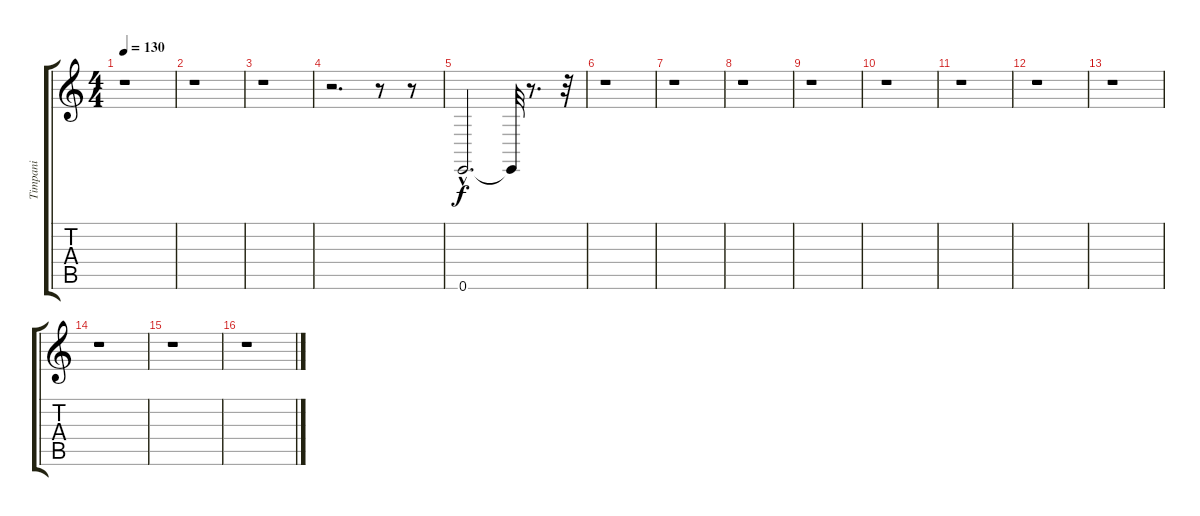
\track ("Timpani" "Timpani") {instrument timpani}
\staff {score tabs}
\tuning (E4 B3 G3 D3 A2 E2) {hide}
\ts (4 4)
\tempo 130
\clef g2
\ks c
r.1{dy f instrument timpani} |
r.1 |
r.1 |
r.2{d} r.8 r.8 |
0.6{hac}.2{d} 0.6{t}.32 r.8{d} r.32 |
r.1 |
r.1 |
r.1 |
r.1 |
r.1 |
r.1 |
r.1 |
r.1 |
r.1 |
r.1 |
r.1
